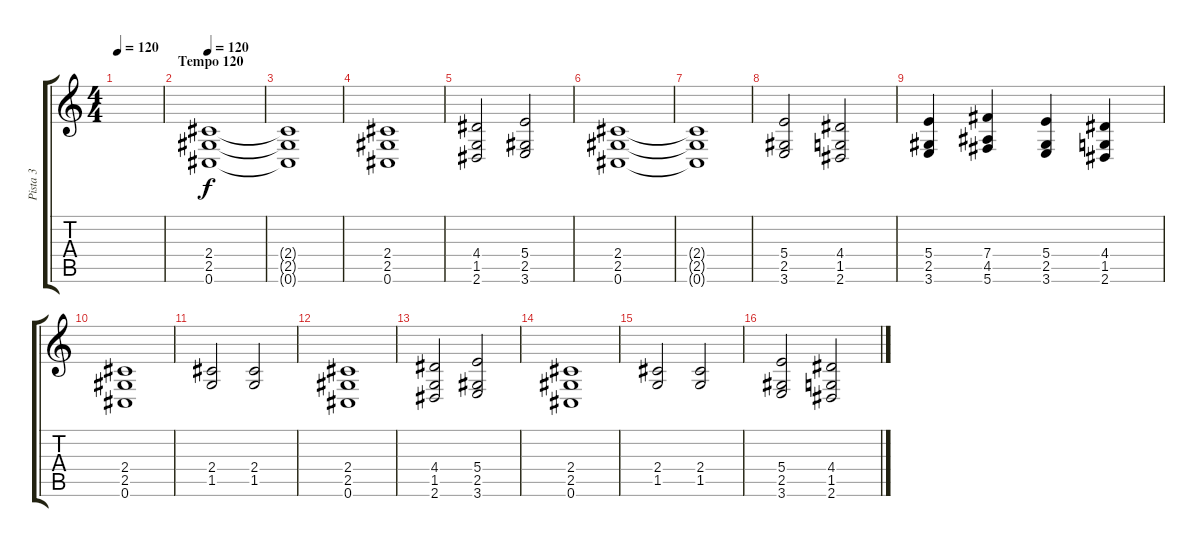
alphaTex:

\track ("Pista 3" "Pista 3") {instrument distortionguitar}
\staff {score tabs}
\tuning (Db4 Ab3 E3 B2 Gb2 Db2) {hide}
\ts (4 4)
\tempo 120
\clef g2
\ks c
|
\section ("" "Tempo 120")
\tempo 120
(2.4 2.5 0.6).1 |
(2.4{t} 2.5{t} 0.6{t}).1 |
(2.4 2.5 0.6).1 |
(4.4 1.5 2.6).2 (5.4 2.5 3.6).2 |
(2.4 2.5 0.6).1 |
(2.4{t} 2.5{t} 0.6{t}).1 |
(5.4 2.5 3.6).2 (4.4 1.5 2.6).2 |
(5.4 2.5 3.6).4 (7.4 4.5 5.6).4 (5.4 2.5 3.6).4 (4.4 1.5 2.6).4 |
(2.4 2.5 0.6).1 |
(2.4 1.5).2 (2.4 1.5).2 |
(2.4 2.5 0.6).1 |
(4.4 1.5 2.6).2 (5.4 2.5 3.6).2 |
(2.4 2.5 0.6).1 |
(2.4 1.5).2 (2.4 1.5).2 |
(5.4 2.5 3.6).2 (4.4 1.5 2.6).2
